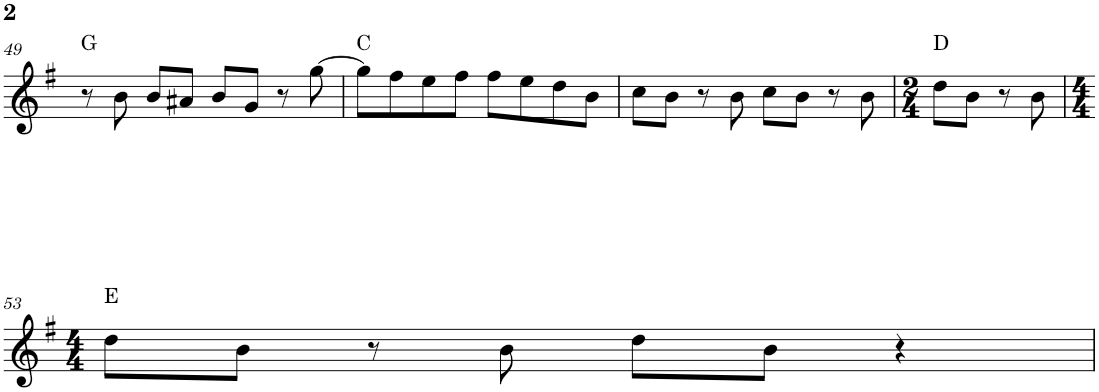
**kern	**harte
*part1	*part1
*staff1	*
*I"P1	*
!!LO:PB:g=z
*clefG2	*
*k[f#]	*
*G:	*
*M4/4	*
=49	=49
8r	G:maj
8b\	.
8b/L	.
8a#X/J	.
8b/L	.
8g/J	.
8r	.
[>8gg\	.
=50	=50
8gg\L]	C:maj
8ff#\	.
8ee\	.
8ff#\J	.
8ff#\L	.
8ee\	.
8dd\	.
8b\J	.
=51	=51
8cc\L	.
8b\J	.
8r	.
8b\	.
8cc\L	.
8b\J	.
8r	.
8b\	.
=52	=52
*M2/4	*
8dd\L	D:maj
8b\J	.
8r	.
8b\	.
!!LO:LB:g=z
=53	=53
*M4/4	*
8dd\L	E:maj
8b\J	.
8r	.
8b\	.
8dd\L	.
8b\J	.
4r	.
=	=
*-	*-
